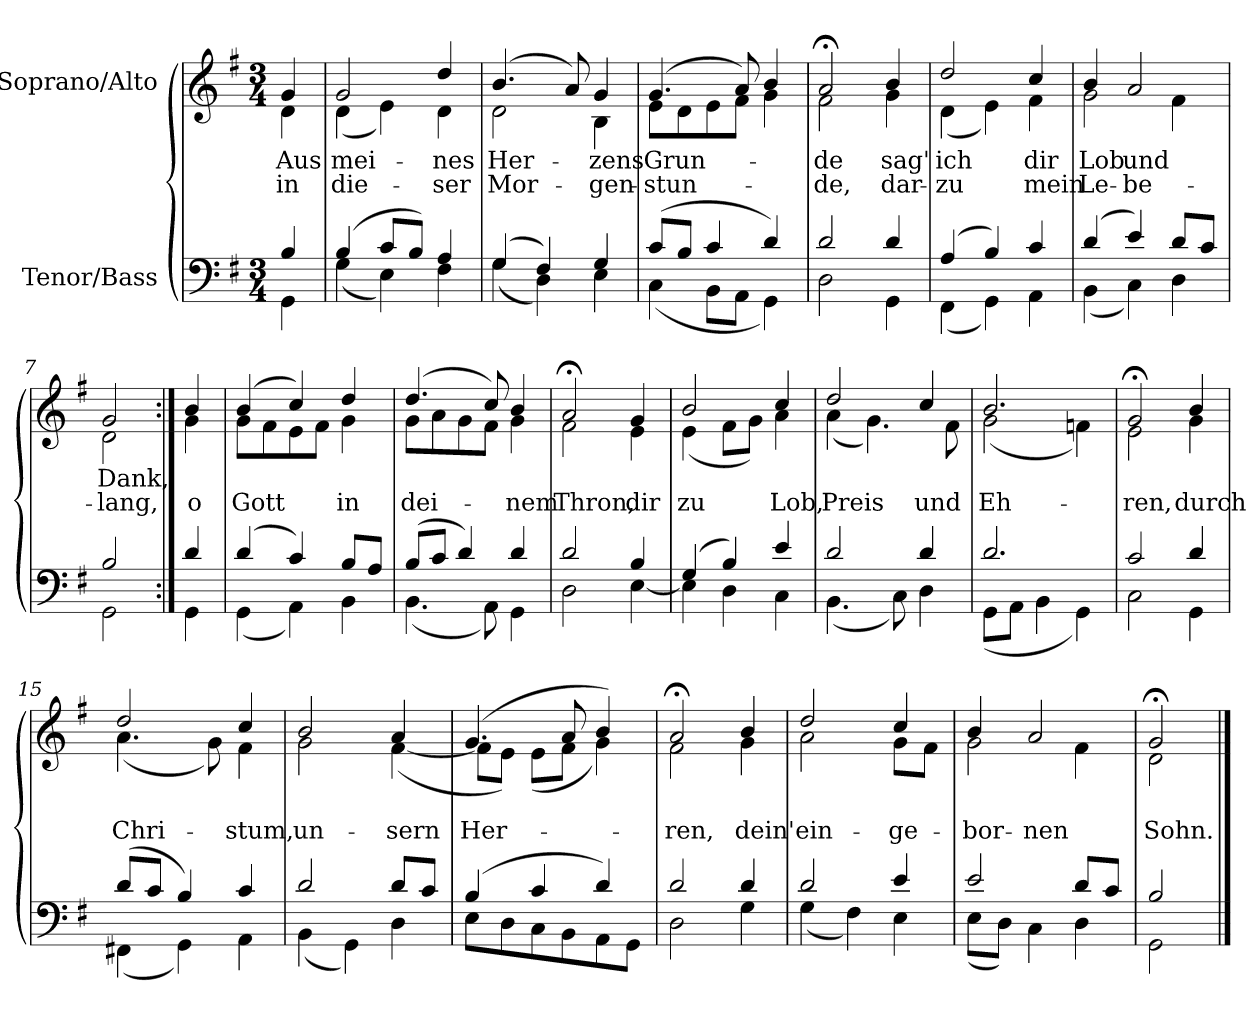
**kern	**kern	**text	**text
*part2	*part1	*part1	*part1
*staff2	*staff1	*staff1	*staff1
*I"Tenor/Bass	*I"Soprano/Alto	*	*
*clefF4	*clefG2	*	*
*k[f#]	*k[f#]	*	*
*M3/4	*M3/4	*	*
=	=	=	=
*^	*	*	*
!	!	!	!LO:LY:b	!LO:LY:b
*	*	*^	*	*
4B/	4GG\	4g/	4d\	Aus	in
=1	=1	=1	=1	=1	=1
!	!	!	!	!LO:LY:b	!LO:LY:b
(4B/	(4G\	2g/	(4d\	mei-	die-
8c/L	4E\)	.	4e\)	.	.
8B/J)	.	.	.	.	.
!	!	!	!	!LO:LY:b	!LO:LY:b
4A/	4F#\	4dd/	4d\	-nes	-ser
=2	=2	=2	=2	=2	=2
!	!	!	!	!LO:LY:b	!LO:LY:b
(4G/	(4G\	(4.b/	2d\	Her-	Mor-
4F#/)	4D\)	.	.	.	.
.	.	8a/)	.	.	.
!	!	!	!	!LO:LY:b	!LO:LY:b
4G/	4E\	4g/	4B\	-zens	-gen-
=3	=3	=3	=3	=3	=3
!	!	!	!	!LO:LY:b	!LO:LY:b
(8c/L	(4C\	(4.g/	8e\L	Grun-	-stun-
8B/J	.	.	8d\	.	.
4c/	8BB\L	.	8e\	.	.
.	8AA\J	8a/)	8f#\J	.	.
4d/)	4GG\)	4b/	4g\	.	.
=4	=4	=4	=4	=4	=4
!	!	!	!	!LO:LY:b	!LO:LY:b
2d/	2D\	2a;</	2f#\	-de	-de,
!	!	!	!	!LO:LY:b	!LO:LY:b
4d/	4GG\	4b/	4g\	sag'	dar-
=5	=5	=5	=5	=5	=5
!	!	!	!	!LO:LY:b	!LO:LY:b
(4A/	(4FF#\	2dd/	(4d\	ich	-zu
4B/)	4GG\)	.	4e\)	.	.
!	!	!	!	!LO:LY:b	!LO:LY:b
4c/	4AA\	4cc/	4f#\	dir	mein
=6	=6	=6	=6	=6	=6
!	!	!	!	!LO:LY:b	!LO:LY:b
(4d/	(4BB\	4b/	2g\	Lob	Le-
!	!	!	!	!LO:LY:b	!LO:LY:b
4e/)	4C\)	2a/	.	und	be-
8d/L	4D\	.	4f#\	.	.
8c/J	.	.	.	.	.
=7	=7	=7	=7	=7	=7
!	!	!	!	!LO:LY:b	!LO:LY:b
2B/	2GG\	2g/	2d\	Dank,	-lang,
!!LO:LB:g=z	!!
=7X1:|!	=7X1:|!	=7X1:|!	=7X1:|!	=7X1:|!	=7X1:|!
!	!	!	!	!	!LO:LY:b
4d/	4GG\	4b/	4g\	.	o
=8	=8	=8	=8	=8	=8
!	!	!	!	!	!LO:LY:b
(4d/	(4GG\	(4b/	8g\L	.	Gott
.	.	.	8f#\	.	.
4c/)	4AA\)	4cc/)	8e\	.	.
.	.	.	8f#\J	.	.
!	!	!	!	!	!LO:LY:b
8B/L	4BB\	4dd/	4g\	.	in
8A/J	.	.	.	.	.
=9	=9	=9	=9	=9	=9
!	!	!	!	!	!LO:LY:b
(8B/L	(4.BB\	(4.dd/	8g\L	.	dei-
8c/J	.	.	8a\	.	.
4d/)	.	.	8g\	.	.
.	8AA\)	8cc/)	8f#\J	.	.
!	!	!	!	!	!LO:LY:b
4d/	4GG\	4b/	4g\	.	-nem
=10	=10	=10	=10	=10	=10
!	!	!	!	!	!LO:LY:b
2d/	2D\	2a;</	2f#\	.	Thron,
!	!	!	!	!	!LO:LY:b
4B/	[4E\	4g/	4e\	.	dir
=11	=11	=11	=11	=11	=11
!	!	!	!	!	!LO:LY:b
(4G/	4E\]	2b/	(4e\	.	zu
4B/)	4D\	.	8f#\L	.	.
.	.	.	8g\J)	.	.
!	!	!	!	!	!LO:LY:b
4e/	4C\	4cc/	4a\	.	Lob,
=12	=12	=12	=12	=12	=12
!	!	!	!	!	!LO:LY:b
2d/	(4.BB\	2dd/	(4a\	.	Preis
.	.	.	4.g\)	.	.
.	8C\)	.	.	.	.
!	!	!	!	!	!LO:LY:b
4d/	4D\	4cc/	.	.	und
.	.	.	8f#\	.	.
=13	=13	=13	=13	=13	=13
!	!	!	!	!	!LO:LY:b
2.d/	(8GG\L	2.b/	(2g\	.	Eh-
.	8AA\J	.	.	.	.
.	4BB\	.	.	.	.
.	4GG\)	.	4fn\)	.	.
=14	=14	=14	=14	=14	=14
!	!	!	!	!	!LO:LY:b
2c/	2C\	2g;</	2e\	.	-ren,
!	!	!	!	!	!LO:LY:b
4d/	4GG\	4b/	4g\	.	durch
!!LO:LB:g=z	!!
=15	=15	=15	=15	=15	=15
!	!	!	!	!	!LO:LY:b
(8d/L	(4FF#X\	2dd/	(4.a\	.	Chri-
8c/J	.	.	.	.	.
4B/)	4GG\)	.	.	.	.
.	.	.	8g\)	.	.
!	!	!	!	!	!LO:LY:b
4c/	4AA\	4cc/	4f#\	.	-stum,
=16	=16	=16	=16	=16	=16
!	!	!	!	!	!LO:LY:b
2d/	(4BB\	2b/	2g\	.	un-
.	4GG\)	.	.	.	.
!	!	!	!	!	!LO:LY:b
8d/L	4D\	4a/	([4f#\	.	-sern
8c/J	.	.	.	.	.
=17	=17	=17	=17	=17	=17
!	!	!	!	!	!LO:LY:b
(4B/	8E\L	(4.g/	8f#\L]	.	Her-
.	8D\	.	8e\J)	.	.
4c/	8C\	.	(8e\L	.	.
.	8BB\	8a/	8f#\J	.	.
4d/)	8AA\	4b/)	4g\)	.	.
.	8GG\J	.	.	.	.
=18	=18	=18	=18	=18	=18
!	!	!	!	!	!LO:LY:b
2d/	2D\	2a;</	2f#\	.	-ren,
!	!	!	!	!	!LO:LY:b
4d/	4G\	4b/	4g\	.	dein'
=19	=19	=19	=19	=19	=19
!	!	!	!	!	!LO:LY:b
2d/	(4G\	2dd/	2a\	.	ein-
.	4F#\)	.	.	.	.
!	!	!	!	!	!LO:LY:b
4e/	4E\	4cc/	8g\L	.	-ge-
.	.	.	8f#\J	.	.
=20	=20	=20	=20	=20	=20
!	!	!	!	!	!LO:LY:b
2e/	(8E\L	4b/	2g\	.	-bor-
.	8D\J)	.	.	.	.
!	!	!	!	!	!LO:LY:b
.	4C\	2a/	.	.	nen
8d/L	4D\	.	4f#\	.	.
8c/J	.	.	.	.	.
=21	=21	=21	=21	=21	=21
!	!	!	!	!	!LO:LY:b
2B/	2GG\	2g;</	2d\	.	Sohn.
*v	*v	*	*	*	*
*	*v	*v	*	*
==	==	==	==
*-	*-	*-	*-
